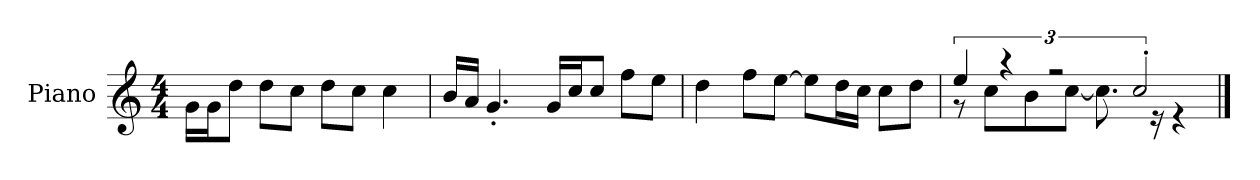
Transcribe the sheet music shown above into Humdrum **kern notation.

**kern
*part1
*staff1
*I"Piano
*I'P-no
*clefG2
*k[]
*M4/4
*MM90
=1
16g\LL
16g\J
8dd\J
8dd\L
8cc\J
8dd\L
8cc\J
4cc\
=2
16b/LL
16a/JJ
4.g'/
16g/LL
16cc/J
8cc/J
8ff\L
8ee\J
=3
4dd\
8ff\L
[8ee\J
8ee\L]
16dd\L
16cc\JJ
8cc\L
8dd\J
=4
*^
6ee/	8r
.	8cc\L
6r	.
.	8b\
3r	.
.	[8cc\J
.	8.cc\]
3cc'/	.
.	16r
.	4r
*v	*v
==
*-
